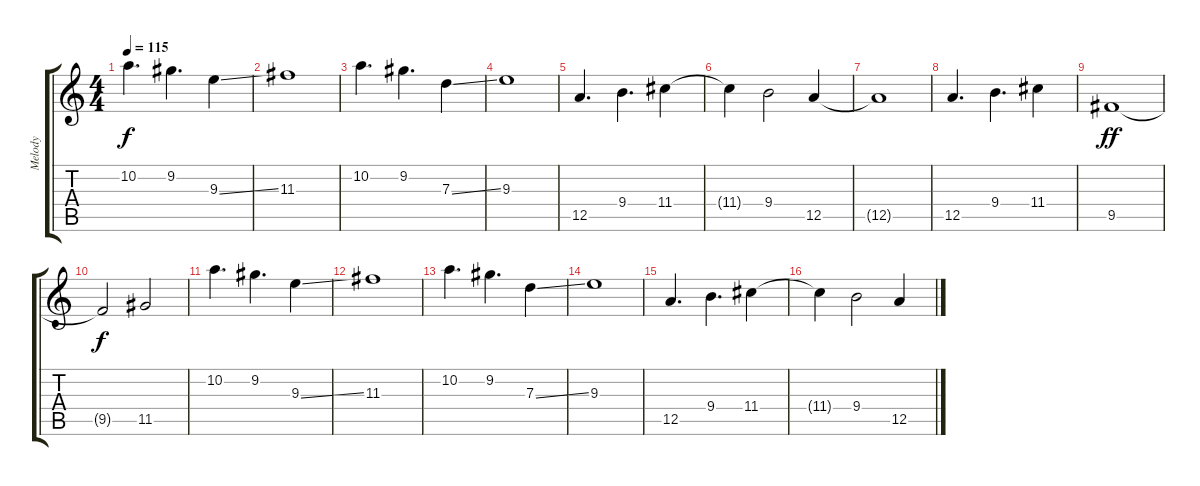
\track ("Melody" "Melody") {instrument electricguitarjazz}
\staff {score tabs}
\tuning (E4 B3 G3 D3 A2 E2) {hide}
\ts (4 4)
\tempo 115
\clef g2
\ks c
10.2.4{d dy f} 9.2.4{d} 9.3{ss}.4 |
11.3.1 |
10.2.4{d} 9.2.4{d} 7.3{ss}.4 |
9.3.1 |
12.5.4{d} 9.4.4{d} 11.4.4 |
11.4{t}.4 9.4.2 12.5.4 |
12.5{t}.1 |
12.5.4{d} 9.4.4{d} 11.4.4 |
9.5.1{dy ff} |
9.5{t}.2{dy f} 11.5.2 |
10.2.4{d} 9.2.4{d} 9.3{ss}.4 |
11.3.1 |
10.2.4{d} 9.2.4{d} 7.3{ss}.4 |
9.3.1 |
12.5.4{d} 9.4.4{d} 11.4.4 |
11.4{t}.4 9.4.2 12.5.4
